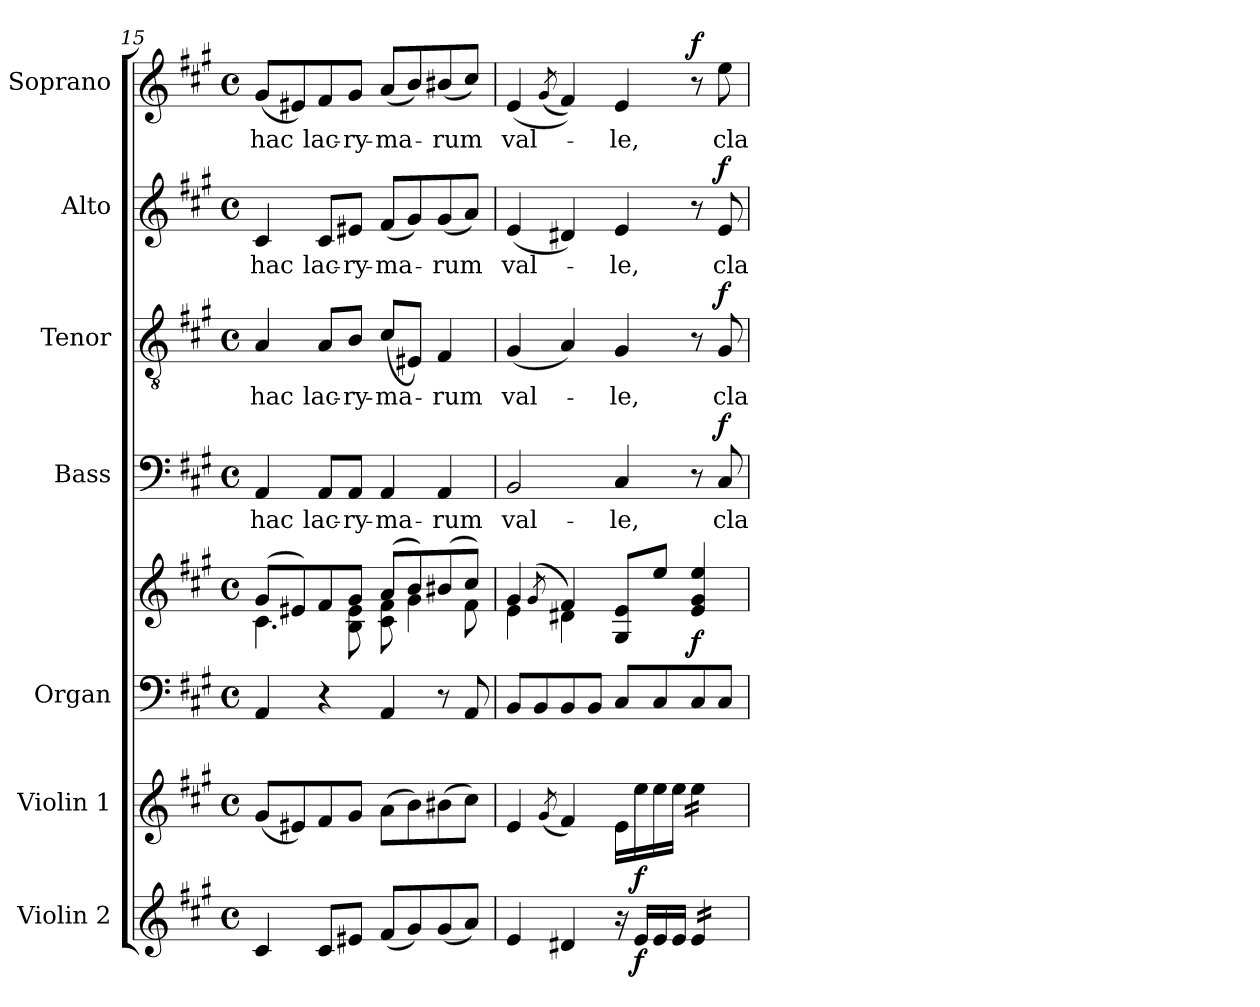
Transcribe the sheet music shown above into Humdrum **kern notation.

**kern	**dynam	**kern	**dynam	**kern	**kern	**dynam	**kern	**text	**dynam	**kern	**text	**dynam	**kern	**text	**dynam	**kern	**text	**dynam
*part7	*part7	*part6	*part6	*part5	*part5	*part5	*part4	*part4	*part4	*part3	*part3	*part3	*part2	*part2	*part2	*part1	*part1	*part1
*staff8	*staff8	*staff7	*staff7	*staff6	*staff5	*staff5/6	*staff4	*staff4	*staff4	*staff3	*staff3	*staff3	*staff2	*staff2	*staff2	*staff1	*staff1	*staff1
*I"Violin 2	*	*I"Violin 1	*	*I"Organ	*	*	*I"Bass	*	*	*I"Tenor	*	*	*I"Alto	*	*	*I"Soprano	*	*
*I'Vln. 2	*	*I'Vln. 1	*	*I'Org.	*	*	*I'B.	*	*	*I'T.	*	*	*I'A.	*	*	*I'S.	*	*
*clefG2	*	*clefG2	*	*clefF4	*clefG2	*	*clefF4	*	*	*clefGv2	*	*	*clefG2	*	*	*clefG2	*	*
*	*	*	*	*	*	*	*	*	*	*ITrd7c12	*	*	*	*	*	*	*	*
*k[f#c#g#]	*	*k[f#c#g#]	*	*k[f#c#g#]	*k[f#c#g#]	*	*k[f#c#g#]	*	*	*k[f#c#g#]	*	*	*k[f#c#g#]	*	*	*k[f#c#g#]	*	*
*A:	*	*A:	*	*A:	*A:	*	*A:	*	*	*A:	*	*	*A:	*	*	*A:	*	*
*M4/4	*	*M4/4	*	*M4/4	*M4/4	*	*M4/4	*	*	*M4/4	*	*	*M4/4	*	*	*M4/4	*	*
*met(c)	*	*met(c)	*	*met(c)	*met(c)	*	*met(c)	*	*	*met(c)	*	*	*met(c)	*	*	*met(c)	*	*
=15	=15	=15	=15	=15	=15	=15	=15	=15	=15	=15	=15	=15	=15	=15	=15	=15	=15	=15
*	*	*	*	*	*^	*	*	*	*	*	*	*	*	*	*	*	*	*
!	!	!	!	!	!	!	!	!	!LO:LY:b:color=#000000	!	!	!	!	!	!	!	!	!	!
!	!	!	!	!	!	!	!	!	!	!	!	!LO:LY:b:color=#000000	!	!	!	!	!	!	!
!	!	!	!	!	!	!	!	!	!	!	!	!	!	!	!LO:LY:b:color=#000000	!	!	!	!
!	!	!	!	!	!	!	!	!	!	!	!	!	!	!	!	!	!	!LO:LY:b:color=#000000	!
4c#i/	.	(8g#i/L	.	4AAi/	(8g#i/L	4.c#i\	.	4AAi/	hac	.	4AAi/	hac	.	4c#i/	hac	.	(8g#i/L	hac	.
.	.	8e#Xi/)	.	.	8e#Xi/)	.	.	.	.	.	.	.	.	.	.	.	8e#Xi/)	.	.
!	!	!	!	!	!	!	!	!	!LO:LY:b:color=#000000	!	!	!	!	!	!	!	!	!	!
!	!	!	!	!	!	!	!	!	!	!	!	!LO:LY:b:color=#000000	!	!	!	!	!	!	!
!	!	!	!	!	!	!	!	!	!	!	!	!	!	!	!LO:LY:b:color=#000000	!	!	!	!
!	!	!	!	!	!	!	!	!	!	!	!	!	!	!	!	!	!	!LO:LY:b:color=#000000	!
8c#i/L	.	8f#i/	.	4r	8f#i/	.	.	8AAi/L	lac-	.	8AAi/L	lac-	.	8c#i/L	lac-	.	8f#i/	lac-	.
!	!	!	!	!	!	!	!	!	!LO:LY:b:color=#000000	!	!	!	!	!	!	!	!	!	!
!	!	!	!	!	!	!	!	!	!	!	!	!LO:LY:b:color=#000000	!	!	!	!	!	!	!
!	!	!	!	!	!	!	!	!	!	!	!	!	!	!	!LO:LY:b:color=#000000	!	!	!	!
!	!	!	!	!	!	!	!	!	!	!	!	!	!	!	!	!	!	!LO:LY:b:color=#000000	!
8e#Xi/J	.	8g#i/J	.	.	8g#i/J	8Bi\ 8e#i	.	8AAi/J	-ry-	.	8BBi/J	-ry-	.	8e#Xi/J	-ry-	.	8g#i/J	-ry-	.
!	!	!	!	!	!	!	!	!	!LO:LY:b:color=#000000	!	!	!	!	!	!	!	!	!	!
!	!	!	!	!	!	!	!	!	!	!	!	!LO:LY:b:color=#000000	!	!	!	!	!	!	!
!	!	!	!	!	!	!	!	!	!	!	!	!	!	!	!LO:LY:b:color=#000000	!	!	!	!
!	!	!	!	!	!	!	!	!	!	!	!	!	!	!	!	!	!	!LO:LY:b:color=#000000	!
(8f#i/L	.	(8ai\L	.	4AAi/	(8ai/L	8c#i\ 8f#i	.	4AAi/	-ma-	.	(8C#i/L	-ma-	.	(8f#i/L	-ma-	.	(8ai/L	-ma-	.
8g#i/)	.	8bi\)	.	.	8bi/)	4g#i\	.	.	.	.	8EE#Xi/J)	.	.	8g#i/)	.	.	8bi/)	.	.
!	!	!	!	!	!	!	!	!	!LO:LY:b:color=#000000	!	!	!	!	!	!	!	!	!	!
!	!	!	!	!	!	!	!	!	!	!	!	!LO:LY:b:color=#000000	!	!	!	!	!	!	!
!	!	!	!	!	!	!	!	!	!	!	!	!	!	!	!LO:LY:b:color=#000000	!	!	!	!
!	!	!	!	!	!	!	!	!	!	!	!	!	!	!	!	!	!	!LO:LY:b:color=#000000	!
(8g#i/	.	(8b#Xi\	.	8r	(8b#Xi/	.	.	4AAi/	-rum	.	4FF#i/	-rum	.	(8g#i/	-rum	.	(8b#Xi/	-rum	.
8ai/J)	.	8cc#i\J)	.	8AAi/	8cc#i/J)	8f#i\	.	.	.	.	.	.	.	8ai/J)	.	.	8cc#i/J)	.	.
=16	=16	=16	=16	=16	=16	=16	=16	=16	=16	=16	=16	=16	=16	=16	=16	=16	=16	=16	=16
!	!	!	!	!	!	!	!	!	!LO:LY:b:color=#000000	!	!	!	!	!	!	!	!	!	!
!	!	!	!	!	!	!	!	!	!	!	!	!LO:LY:b:color=#000000	!	!	!	!	!	!	!
!	!	!	!	!	!	!	!	!	!	!	!	!	!	!	!LO:LY:b:color=#000000	!	!	!	!
!	!	!	!	!	!	!	!	!	!	!	!	!	!	!	!	!	!	!LO:LY:b:color=#000000	!
4ei/	.	4ei/	.	8BBi/L	4g#i/	4ei\	.	2BBi/	val-	.	(4GG#i/	val-	.	(4ei/	val-	.	(4ei/	val-	.
.	.	.	.	8BBi/	.	.	.	.	.	.	.	.	.	.	.	.	.	.	.
.	.	(8qg#i/	.	.	(8qg#i/	.	.	.	.	.	.	.	.	.	.	.	(8qg#i/	.	.
4d#Xi/	.	4f#i/)	.	8BBi/	4f#i/)	4d#Xi\	.	.	.	.	4AAi/)	.	.	4d#Xi/)	.	.	4f#i/))	.	.
.	.	.	.	8BBi/J	.	.	.	.	.	.	.	.	.	.	.	.	.	.	.
!	!	!	!	!	!	!	!	!	!LO:LY:b:color=#000000	!	!	!	!	!	!	!	!	!	!
!	!	!	!	!	!	!	!	!	!	!	!	!LO:LY:b:color=#000000	!	!	!	!	!	!	!
!	!	!	!	!	!	!	!	!	!	!	!	!	!	!	!LO:LY:b:color=#000000	!	!	!	!
!	!	!	!	!	!	!	!	!	!	!	!	!	!	!	!	!	!	!LO:LY:b:color=#000000	!
16r	.	16ei\LL	.	8C#i/L	8G#i/ 8eiL	2ryy	.	4C#i/	-le,	.	4GG#i/	-le,	.	4ei/	-le,	.	4ei/	-le,	.
16ei/LL	f	16eei\	f	.	.	.	.	.	.	.	.	.	.	.	.	.	.	.	.
16ei/	.	16eei\	.	8C#i/	8eei/J	.	.	.	.	.	.	.	.	.	.	.	.	.	.
16ei/JJ	.	16eei\JJ	.	.	.	.	.	.	.	.	.	.	.	.	.	.	.	.	.
*tremolo	*	*	*	*	*	*	*	*	*	*	*	*	*	*	*	*	*	*	*
*	*	*tremolo	*	*	*	*	*	*	*	*	*	*	*	*	*	*	*	*	*
16ei/LL	.	16eei\LL	.	8C#i/	4ei/ 4g#i 4eei	.	f	8r	.	.	8r	.	.	8r	.	.	8r	.	f
16ei/	.	16eei\	.	.	.	.	.	.	.	.	.	.	.	.	.	.	.	.	.
!	!	!	!	!	!	!	!	!	!LO:LY:b:color=#000000	!	!	!	!	!	!	!	!	!	!
!	!	!	!	!	!	!	!	!	!	!	!	!LO:LY:b:color=#000000	!	!	!	!	!	!	!
!	!	!	!	!	!	!	!	!	!	!	!	!	!	!	!LO:LY:b:color=#000000	!	!	!	!
!	!	!	!	!	!	!	!	!	!	!	!	!	!	!	!	!	!	!LO:LY:b:color=#000000	!
16ei/	.	16eei\	.	8C#i/J	.	.	.	8C#i/	cla-	f	8GG#i/	cla-	f	8ei/	cla-	f	8eei\	cla-	.
16ei/JJ	.	16eei\JJ	.	.	.	.	.	.	.	.	.	.	.	.	.	.	.	.	.
*	*	*Xtremolo	*	*	*	*	*	*	*	*	*	*	*	*	*	*	*	*	*
*Xtremolo	*	*	*	*	*	*	*	*	*	*	*	*	*	*	*	*	*	*	*
*	*	*	*	*	*v	*v	*	*	*	*	*	*	*	*	*	*	*	*	*
=	=	=	=	=	=	=	=	=	=	=	=	=	=	=	=	=	=	=
*-	*-	*-	*-	*-	*-	*-	*-	*-	*-	*-	*-	*-	*-	*-	*-	*-	*-	*-
